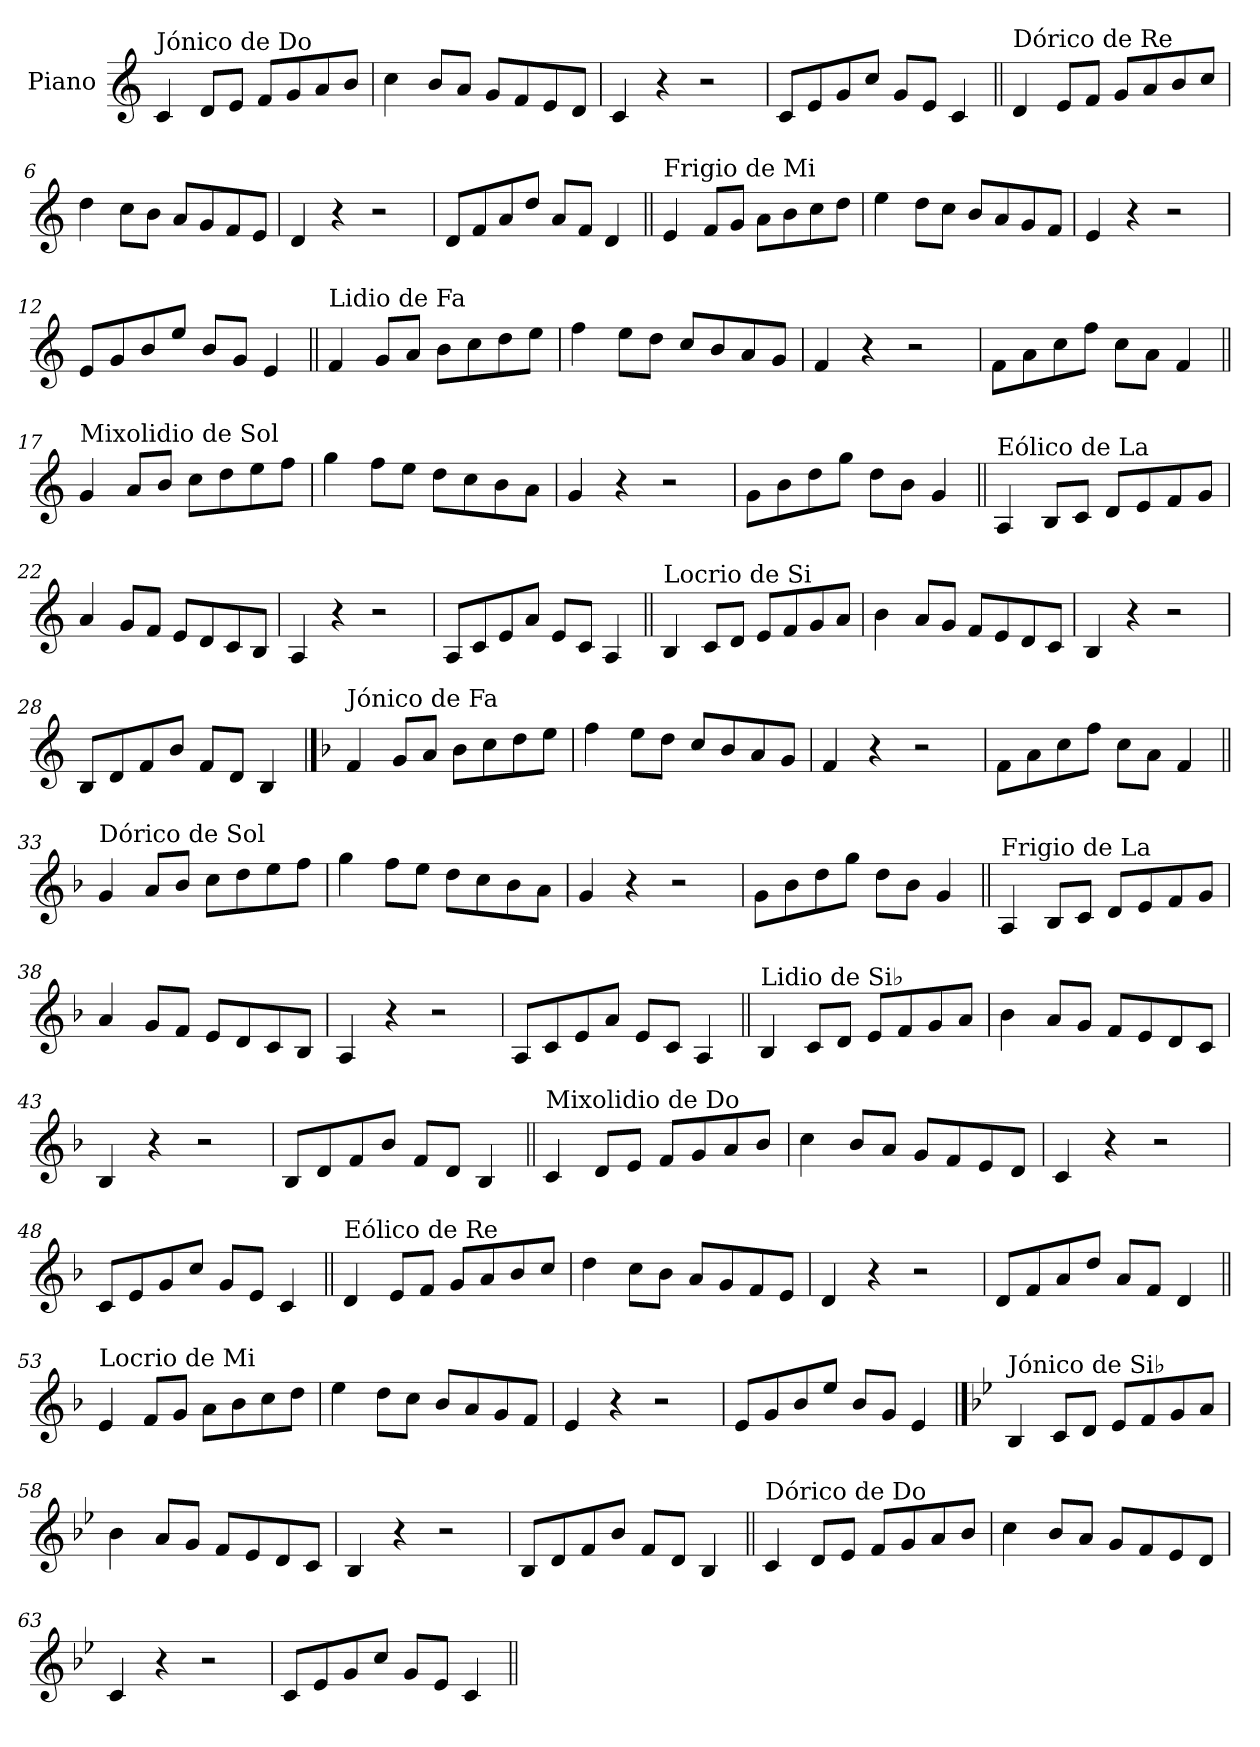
**kern
*part1
*staff1
*I"Piano
*I'Pno.
*clefG2
*k[]
=1
!LO:TX:a:t=Jónico de Do
4c/
8d/L
8e/J
8f/L
8g/
8a/
8b/J
=2
4cc\
8b/L
8a/J
8g/L
8f/
8e/
8d/J
=3
4c/
4r
2r
=4
8c/L
8e/
8g/
8cc/J
8g/L
8e/J
4c/
!!LO:LB:g=z
=5||
!LO:TX:a:t=Dórico de Re
4d/
8e/L
8f/J
8g/L
8a/
8b/
8cc/J
=6
4dd\
8cc\L
8b\J
8a/L
8g/
8f/
8e/J
=7
4d/
4r
2r
=8
8d/L
8f/
8a/
8dd/J
8a/L
8f/J
4d/
!!LO:LB:g=z
=9||
!LO:TX:a:t=Frigio de Mi
4e/
8f/L
8g/J
8a\L
8b\
8cc\
8dd\J
=10
4ee\
8dd\L
8cc\J
8b/L
8a/
8g/
8f/J
=11
4e/
4r
2r
=12
8e/L
8g/
8b/
8ee/J
8b/L
8g/J
4e/
!!LO:LB:g=z
=13||
!LO:TX:a:t=Lidio de Fa
4f/
8g/L
8a/J
8b\L
8cc\
8dd\
8ee\J
=14
4ff\
8ee\L
8dd\J
8cc/L
8b/
8a/
8g/J
=15
4f/
4r
2r
=16
8f\L
8a\
8cc\
8ff\J
8cc\L
8a\J
4f/
!!LO:LB:g=z
=17||
!LO:TX:a:t=Mixolidio de Sol
4g/
8a/L
8b/J
8cc\L
8dd\
8ee\
8ff\J
=18
4gg\
8ff\L
8ee\J
8dd\L
8cc\
8b\
8a\J
=19
4g/
4r
2r
=20
8g\L
8b\
8dd\
8gg\J
8dd\L
8b\J
4g/
!!LO:LB:g=z
=21||
!LO:TX:a:t=Eólico de La
4A/
8B/L
8c/J
8d/L
8e/
8f/
8g/J
=22
4a/
8g/L
8f/J
8e/L
8d/
8c/
8B/J
=23
4A/
4r
2r
=24
8A/L
8c/
8e/
8a/J
8e/L
8c/J
4A/
!!LO:LB:g=z
=25||
!LO:TX:a:t=Locrio de Si
4B/
8c/L
8d/J
8e/L
8f/
8g/
8a/J
=26
4b\
8a/L
8g/J
8f/L
8e/
8d/
8c/J
=27
4B/
4r
2r
=28
8B/L
8d/
8f/
8b/J
8f/L
8d/J
4B/
!!LO:PB:g=z
==29
*k[b-]
!LO:TX:a:t=Jónico de Fa
4f/
8g/L
8a/J
8b-\L
8cc\
8dd\
8ee\J
=30
4ff\
8ee\L
8dd\J
8cc/L
8b-/
8a/
8g/J
=31
4f/
4r
2r
=32
8f\L
8a\
8cc\
8ff\J
8cc\L
8a\J
4f/
!!LO:LB:g=z
=33||
!LO:TX:a:t=Dórico de Sol
4g/
8a/L
8b-/J
8cc\L
8dd\
8ee\
8ff\J
=34
4gg\
8ff\L
8ee\J
8dd\L
8cc\
8b-\
8a\J
=35
4g/
4r
2r
=36
8g\L
8b-\
8dd\
8gg\J
8dd\L
8b-\J
4g/
!!LO:LB:g=z
=37||
!LO:TX:a:t=Frigio de La
4A/
8B-/L
8c/J
8d/L
8e/
8f/
8g/J
=38
4a/
8g/L
8f/J
8e/L
8d/
8c/
8B-/J
=39
4A/
4r
2r
=40
8A/L
8c/
8e/
8a/J
8e/L
8c/J
4A/
!!LO:LB:g=z
=41||
!LO:TX:a:t=Lidio de Si♭
4B-/
8c/L
8d/J
8e/L
8f/
8g/
8a/J
=42
4b-\
8a/L
8g/J
8f/L
8e/
8d/
8c/J
=43
4B-/
4r
2r
=44
8B-/L
8d/
8f/
8b-/J
8f/L
8d/J
4B-/
!!LO:LB:g=z
=45||
!LO:TX:a:t=Mixolidio de Do
4c/
8d/L
8e/J
8f/L
8g/
8a/
8b-/J
=46
4cc\
8b-/L
8a/J
8g/L
8f/
8e/
8d/J
=47
4c/
4r
2r
=48
8c/L
8e/
8g/
8cc/J
8g/L
8e/J
4c/
!!LO:LB:g=z
=49||
!LO:TX:a:t=Eólico de Re
4d/
8e/L
8f/J
8g/L
8a/
8b-/
8cc/J
=50
4dd\
8cc\L
8b-\J
8a/L
8g/
8f/
8e/J
=51
4d/
4r
2r
=52
8d/L
8f/
8a/
8dd/J
8a/L
8f/J
4d/
!!LO:LB:g=z
=53||
!LO:TX:a:t=Locrio de Mi
4e/
8f/L
8g/J
8a\L
8b-\
8cc\
8dd\J
=54
4ee\
8dd\L
8cc\J
8b-/L
8a/
8g/
8f/J
=55
4e/
4r
2r
=56
8e/L
8g/
8b-/
8ee/J
8b-/L
8g/J
4e/
!!LO:PB:g=z
==57
*k[b-e-]
!LO:TX:a:t=Jónico de Si♭
4B-/
8c/L
8d/J
8e-/L
8f/
8g/
8a/J
=58
4b-\
8a/L
8g/J
8f/L
8e-/
8d/
8c/J
=59
4B-/
4r
2r
=60
8B-/L
8d/
8f/
8b-/J
8f/L
8d/J
4B-/
!!LO:LB:g=z
=61||
!LO:TX:a:t=Dórico de Do
4c/
8d/L
8e-/J
8f/L
8g/
8a/
8b-/J
=62
4cc\
8b-/L
8a/J
8g/L
8f/
8e-/
8d/J
=63
4c/
4r
2r
=64
8c/L
8e-/
8g/
8cc/J
8g/L
8e-/J
4c/
=||
*-
